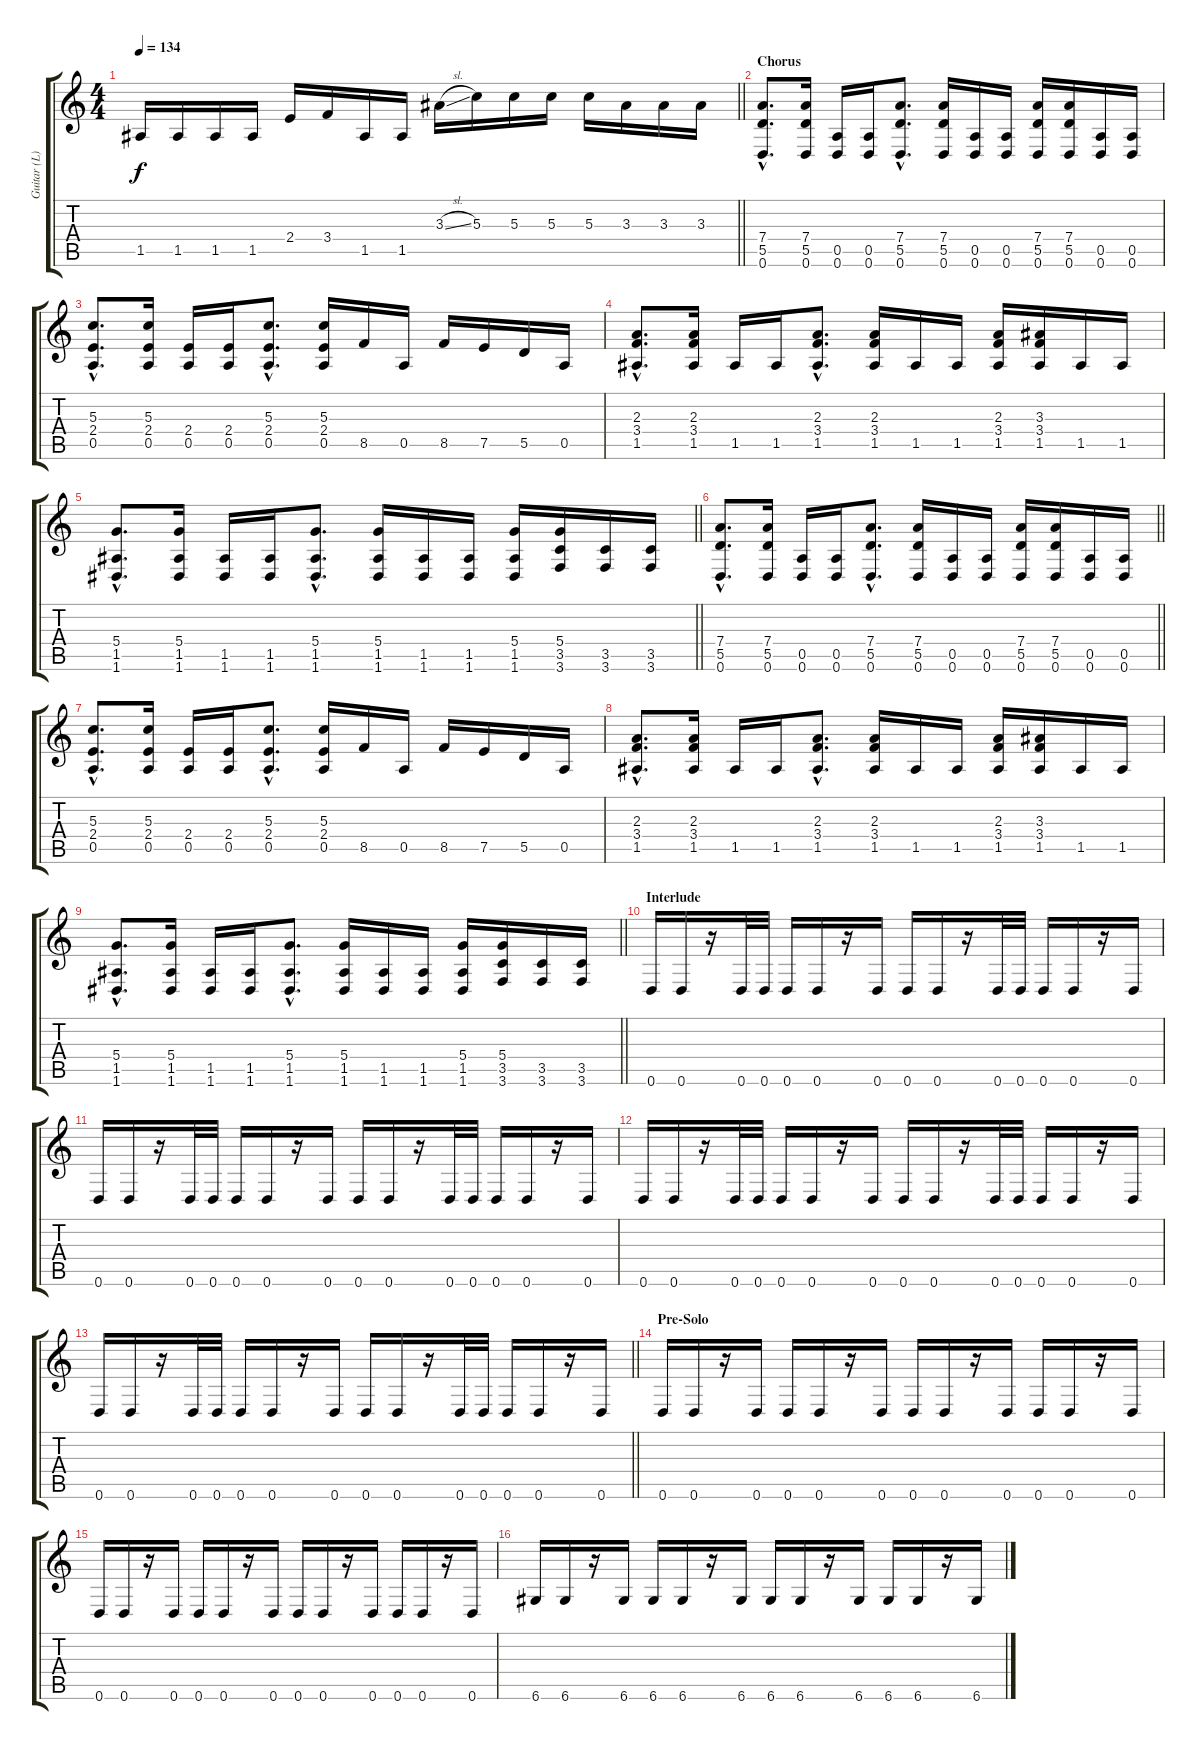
\track ("Guitar (L)" "Guitar (L)") {instrument distortionguitar}
\staff {score tabs}
\tuning (E4 B3 G3 D3 A2 D2) {hide}
\ts (4 4)
\tempo 134
\clef g2
\barLineRight lightlight
\ks c
1.5.16{dy f} 1.5.16 1.5.16 1.5.16 2.4.16 3.4.16 1.5.16 1.5.16 3.3{sl}.16 5.3.16 5.3.16 5.3.16 5.3.16 3.3.16 3.3.16 3.3.16 |
\section ("" "Chorus")
(7.4{hac} 5.5{hac} 0.6{hac}).8{d} (7.4 5.5 0.6).16 (0.5 0.6).16 (0.5 0.6).16 (7.4{hac} 5.5{hac} 0.6{hac}).8{d} (7.4 5.5 0.6).16 (0.5 0.6).16 (0.5 0.6).16 (7.4 5.5 0.6).16 (7.4 5.5 0.6).16 (0.5 0.6).16 (0.5 0.6).16 |
(5.3{hac} 2.4{hac} 0.5{hac}).8{d} (5.3 2.4 0.5).16 (2.4 0.5).16 (2.4 0.5).16 (5.3{hac} 2.4{hac} 0.5{hac}).8{d} (5.3 2.4 0.5).16 8.5.16 0.5.16 8.5.16 7.5.16 5.5.16 0.5.16 |
(2.3{hac} 3.4{hac} 1.5{hac}).8{d} (2.3 3.4 1.5).16 1.5.16 1.5.16 (2.3{hac} 3.4{hac} 1.5{hac}).8{d} (2.3 3.4 1.5).16 1.5.16 1.5.16 (2.3 3.4 1.5).16 (3.3 3.4 1.5).16 1.5.16 1.5.16 |
\barLineRight lightlight
(5.4{hac} 1.5{hac} 1.6{hac}).8{d} (5.4 1.5 1.6).16 (1.5 1.6).16 (1.5 1.6).16 (5.4{hac} 1.5{hac} 1.6{hac}).8{d} (5.4 1.5 1.6).16 (1.5 1.6).16 (1.5 1.6).16 (5.4 1.5 1.6).16 (5.4 3.5 3.6).16 (3.5 3.6).16 (3.5 3.6).16 |
\section ("" "")
\barLineRight lightlight
(7.4{hac} 5.5{hac} 0.6{hac}).8{d} (7.4 5.5 0.6).16 (0.5 0.6).16 (0.5 0.6).16 (7.4{hac} 5.5{hac} 0.6{hac}).8{d} (7.4 5.5 0.6).16 (0.5 0.6).16 (0.5 0.6).16 (7.4 5.5 0.6).16 (7.4 5.5 0.6).16 (0.5 0.6).16 (0.5 0.6).16 |
(5.3{hac} 2.4{hac} 0.5{hac}).8{d} (5.3 2.4 0.5).16 (2.4 0.5).16 (2.4 0.5).16 (5.3{hac} 2.4{hac} 0.5{hac}).8{d} (5.3 2.4 0.5).16 8.5.16 0.5.16 8.5.16 7.5.16 5.5.16 0.5.16 |
(2.3{hac} 3.4{hac} 1.5{hac}).8{d} (2.3 3.4 1.5).16 1.5.16 1.5.16 (2.3{hac} 3.4{hac} 1.5{hac}).8{d} (2.3 3.4 1.5).16 1.5.16 1.5.16 (2.3 3.4 1.5).16 (3.3 3.4 1.5).16 1.5.16 1.5.16 |
\barLineRight lightlight
(5.4{hac} 1.5{hac} 1.6{hac}).8{d} (5.4 1.5 1.6).16 (1.5 1.6).16 (1.5 1.6).16 (5.4{hac} 1.5{hac} 1.6{hac}).8{d} (5.4 1.5 1.6).16 (1.5 1.6).16 (1.5 1.6).16 (5.4 1.5 1.6).16 (5.4 3.5 3.6).16 (3.5 3.6).16 (3.5 3.6).16 |
\section ("" "Interlude")
0.6.16 0.6.16 r.16 0.6.32 0.6.32 0.6.16 0.6.16 r.16 0.6.16 0.6.16 0.6.16 r.16 0.6.32 0.6.32 0.6.16 0.6.16 r.16 0.6.16 |
0.6.16 0.6.16 r.16 0.6.32 0.6.32 0.6.16 0.6.16 r.16 0.6.16 0.6.16 0.6.16 r.16 0.6.32 0.6.32 0.6.16 0.6.16 r.16 0.6.16 |
0.6.16 0.6.16 r.16 0.6.32 0.6.32 0.6.16 0.6.16 r.16 0.6.16 0.6.16 0.6.16 r.16 0.6.32 0.6.32 0.6.16 0.6.16 r.16 0.6.16 |
\barLineRight lightlight
0.6.16 0.6.16 r.16 0.6.32 0.6.32 0.6.16 0.6.16 r.16 0.6.16 0.6.16 0.6.16 r.16 0.6.32 0.6.32 0.6.16 0.6.16 r.16 0.6.16 |
\section ("" "Pre-Solo")
0.6.16 0.6.16 r.16 0.6.16 0.6.16 0.6.16 r.16 0.6.16 0.6.16 0.6.16 r.16 0.6.16 0.6.16 0.6.16 r.16 0.6.16 |
0.6.16 0.6.16 r.16 0.6.16 0.6.16 0.6.16 r.16 0.6.16 0.6.16 0.6.16 r.16 0.6.16 0.6.16 0.6.16 r.16 0.6.16 |
6.6.16 6.6.16 r.16 6.6.16 6.6.16 6.6.16 r.16 6.6.16 6.6.16 6.6.16 r.16 6.6.16 6.6.16 6.6.16 r.16 6.6.16
